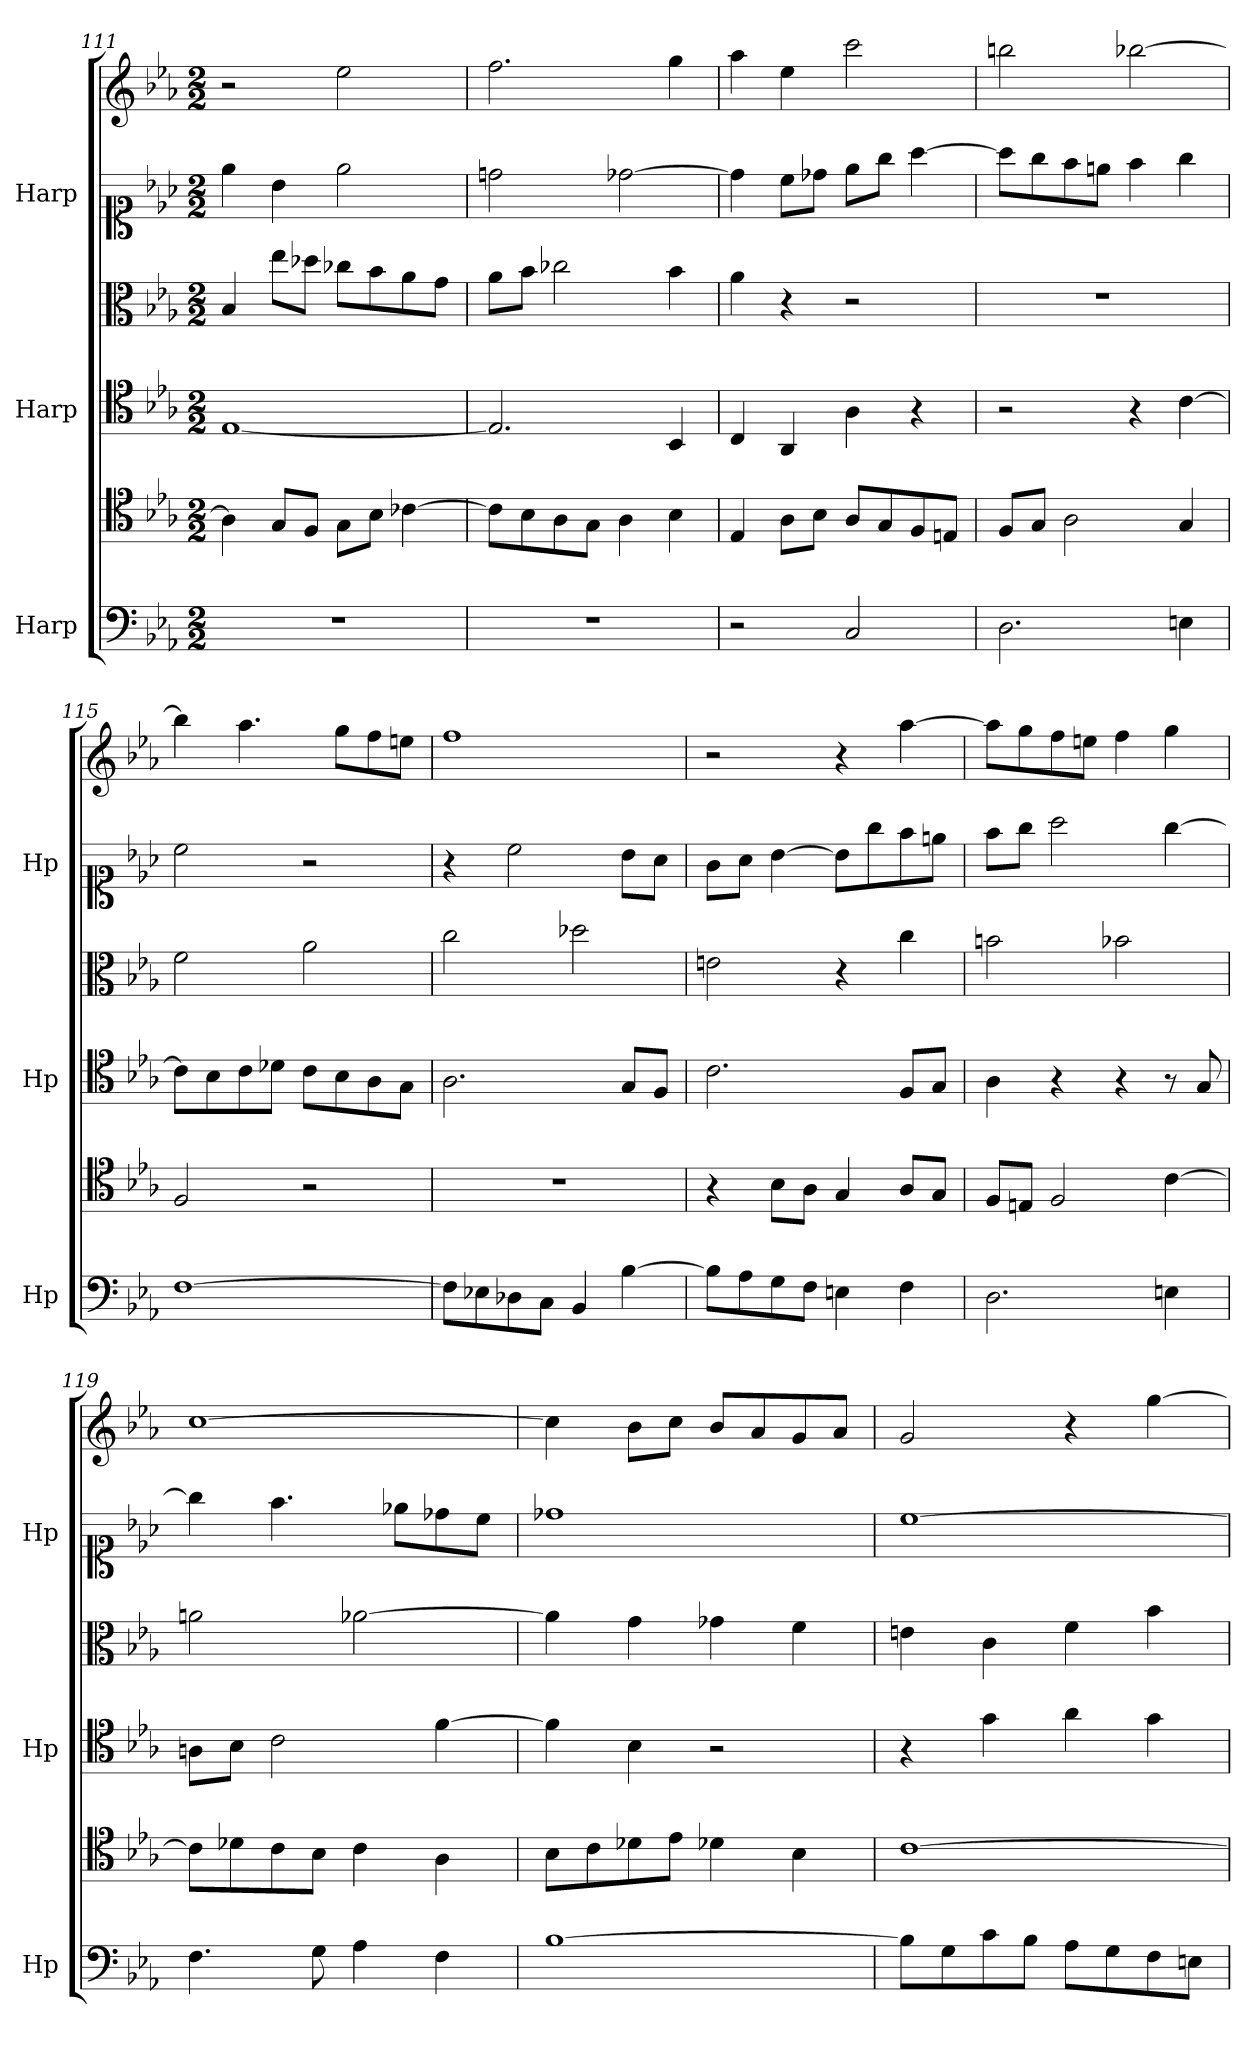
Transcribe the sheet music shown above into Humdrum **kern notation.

**kern	**kern	**kern	**kern	**kern	**kern
*part3	*part3	*part2	*part2	*part1	*part1
*staff6	*staff5	*staff4	*staff3	*staff2	*staff1
*I"Harp	*	*I"Harp	*	*I"Harp	*
*I'Hp	*	*I'Hp	*	*I'Hp	*
*clefF4	*clefC4	*clefC4	*clefC3	*clefC1	*clefG2
*k[b-e-a-]	*k[b-e-a-]	*k[b-e-a-]	*k[b-e-a-]	*k[b-e-a-]	*k[b-e-a-]
*M2/2	*M2/2	*M2/2	*M2/2	*M2/2	*M2/2
=111	=111	=111	=111	=111	=111
1r	4A-\]	[1E-	4B-/	4ee-\	2r
.	8G/L	.	8ee-\L	4b-\	.
.	8F/J	.	8dd-X\J	.	.
.	8G\L	.	8cc-X\L	2ee-\	2ee-\
.	8B-\J	.	8b-\	.	.
.	[4c-X\	.	8a-\	.	.
.	.	.	8g\J	.	.
!!LO:PB:g=z
=112	=112	=112	=112	=112	=112
1r	8c-\L]	2.E-/]	8a-\L	2ddn\	2.ff\
.	8B-\	.	8b-\J	.	.
.	8A-\	.	2cc-X\	.	.
.	8G\J	.	.	.	.
.	4A-\	.	.	[2dd-X\	.
.	4B-\	4BB-/	4b-\	.	4gg\
=113	=113	=113	=113	=113	=113
2r	4E-/	4C/	4a-\	4dd-\]	4aa-\
.	8A-\L	4AA-/	4r	8cc\L	4ee-\
.	8B-\J	.	.	8dd-X\J	.
2C/	8A-/L	4A-\	2r	8ee-\L	2ccc\
.	8G/	.	.	8gg\J	.
.	8F/	4r	.	[4aa-\	.
.	8En/J	.	.	.	.
=114	=114	=114	=114	=114	=114
2.D\	8F/L	2r	1r	8aa-\L]	2bbn\
.	8G/J	.	.	8gg\	.
.	2A-\	.	.	8ff\	.
.	.	.	.	8een\J	.
.	.	4r	.	4ff\	[2bb-X\
4En\	4G/	[4c\	.	4gg\	.
=115	=115	=115	=115	=115	=115
[1F	2F/	8c\L]	2f\	2cc\	4bb-\]
.	.	8B-\	.	.	.
.	.	8c\	.	.	4.aa-\
.	.	8d-X\J	.	.	.
.	2r	8c\L	2a-\	2r	.
.	.	8B-\	.	.	8gg\L
.	.	8A-\	.	.	8ff\
.	.	8G\J	.	.	8een\J
!!LO:LB:g=z
=116	=116	=116	=116	=116	=116
8F\L]	1r	2.A-\	2cc\	4r	1ff
8E-X\	.	.	.	.	.
8D-X\	.	.	.	2cc\	.
8C\J	.	.	.	.	.
4BB-/	.	.	2dd-X\	.	.
[4B-\	.	8G/L	.	8b-\L	.
.	.	8F/J	.	8a-\J	.
=117	=117	=117	=117	=117	=117
8B-\L]	4r	2.c\	2en\	8g\L	2r
8A-\	.	.	.	8a-\J	.
8G\	8B-\L	.	.	[4b-\	.
8F\J	8A-\J	.	.	.	.
4En\	4G/	.	4r	8b-\L]	4r
.	.	.	.	8gg\	.
4F\	8A-/L	8F/L	4cc\	8ff\	[4aa-\
.	8G/J	8G/J	.	8een\J	.
=118	=118	=118	=118	=118	=118
2.D\	8F/L	4A-\	2bn\	8ff\L	8aa-\L]
.	8En/J	.	.	8gg\J	8gg\
.	2F/	4r	.	2aa-\	8ff\
.	.	.	.	.	8een\J
.	.	4r	2b-X\	.	4ff\
4En\	[4c\	8r	.	[4gg\	4gg\
.	.	8G/	.	.	.
=119	=119	=119	=119	=119	=119
4.F\	8c\L]	8An\L	2an\	4gg\]	[1cc
.	8d-X\	8B-\J	.	.	.
.	8c\	2c\	.	4.ff\	.
8G\	8B-\J	.	.	.	.
4A-\	4c\	.	[2a-X\	.	.
.	.	.	.	8ee-X\L	.
4F\	4A-\	[4f\	.	8dd-X\	.
.	.	.	.	8cc\J	.
!!LO:PB:g=z
=120	=120	=120	=120	=120	=120
[1B-	8B-\L	4f\]	4a-\]	1dd-X	4cc\]
.	8c\	.	.	.	.
.	8d-X\	4B-\	4g\	.	8b-\L
.	8e-\J	.	.	.	8cc\J
.	4d-X\	2r	4g-X\	.	8b-/L
.	.	.	.	.	8a-/
.	4B-\	.	4f\	.	8g/
.	.	.	.	.	8a-/J
=121	=121	=121	=121	=121	=121
8B-\L]	[1c	4r	4en\	[1cc	2g/
8G\	.	.	.	.	.
8c\	.	4g\	4c\	.	.
8B-\J	.	.	.	.	.
8A-\L	.	4a-\	4f\	.	4r
8G\	.	.	.	.	.
8F\	.	4g\	4b-\	.	[4gg\
8En\J	.	.	.	.	.
=	=	=	=	=	=
*-	*-	*-	*-	*-	*-
